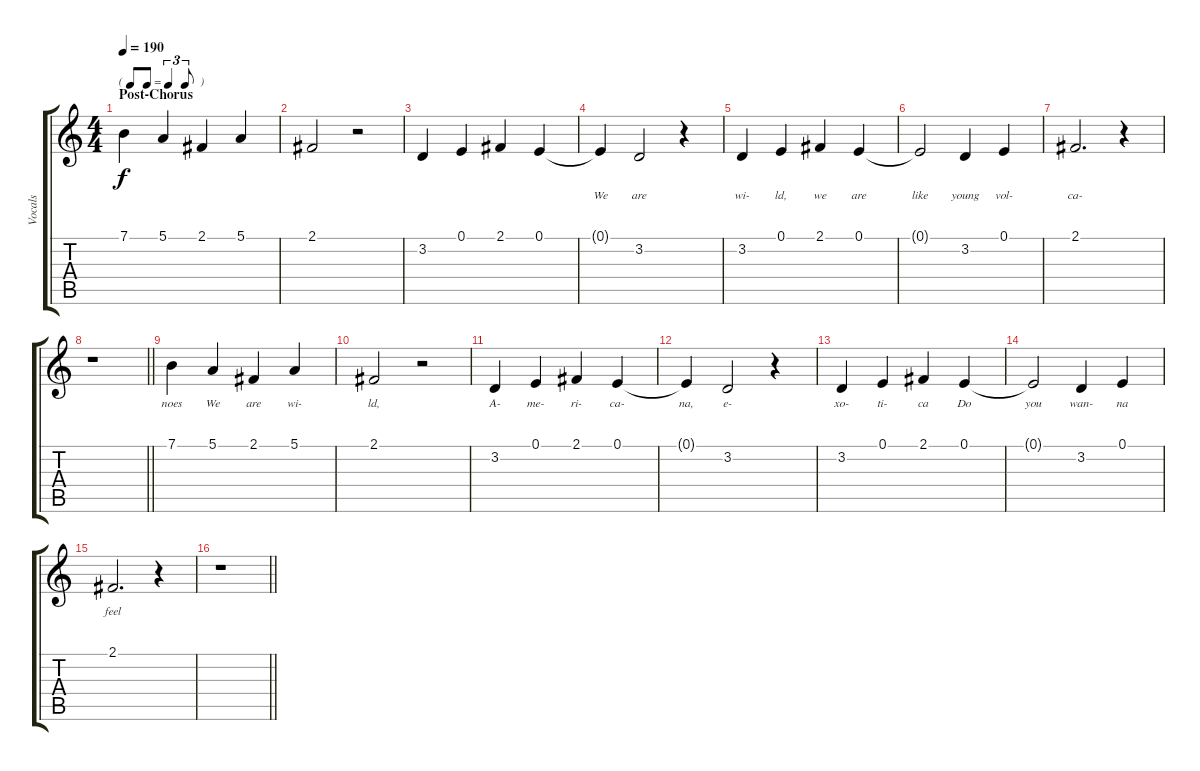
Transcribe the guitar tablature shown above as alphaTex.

\track ("Vocals" "Vocals") {instrument bassoon}
\staff {score tabs}
\tuning (E4 B3 G3 D3 A2 E2) {hide}
\ts (4 4)
\tf triplet8th
\section ("" "Post-Chorus")
\tempo 190
\clef g2
\ks c
7.1.4{lyrics (0 "") lyrics (1 "") lyrics (2 "") lyrics (3 "") lyrics (4 "") dy f} 5.1.4{lyrics (0 "") lyrics (1 "") lyrics (2 "") lyrics (3 "") lyrics (4 "")} 2.1.4{lyrics (0 "") lyrics (1 "") lyrics (2 "") lyrics (3 "") lyrics (4 "")} 5.1.4{lyrics (0 "") lyrics (1 "") lyrics (2 "") lyrics (3 "") lyrics (4 "")} |
2.1.2{lyrics (0 "") lyrics (1 "") lyrics (2 "") lyrics (3 "") lyrics (4 "")} r.2 |
3.2.4{lyrics (0 "") lyrics (1 "") lyrics (2 "") lyrics (3 "") lyrics (4 "")} 0.1.4{lyrics (0 "") lyrics (1 "") lyrics (2 "") lyrics (3 "") lyrics (4 "")} 2.1.4{lyrics (0 "") lyrics (1 "") lyrics (2 "") lyrics (3 "") lyrics (4 "")} 0.1.4{lyrics (0 "") lyrics (1 "") lyrics (2 "") lyrics (3 "") lyrics (4 "")} |
0.1{t}.4{lyrics (0 "We") lyrics (1 "") lyrics (2 "") lyrics (3 "") lyrics (4 "")} 3.2.2{lyrics (0 "are") lyrics (1 "") lyrics (2 "") lyrics (3 "") lyrics (4 "")} r.4 |
3.2.4{lyrics (0 "wi-") lyrics (1 "") lyrics (2 "") lyrics (3 "") lyrics (4 "")} 0.1.4{lyrics (0 "ld,") lyrics (1 "") lyrics (2 "") lyrics (3 "") lyrics (4 "")} 2.1.4{lyrics (0 "we") lyrics (1 "") lyrics (2 "") lyrics (3 "") lyrics (4 "")} 0.1.4{lyrics (0 "are") lyrics (1 "") lyrics (2 "") lyrics (3 "") lyrics (4 "")} |
0.1{t}.2{lyrics (0 "like") lyrics (1 "") lyrics (2 "") lyrics (3 "") lyrics (4 "")} 3.2.4{lyrics (0 "young") lyrics (1 "") lyrics (2 "") lyrics (3 "") lyrics (4 "")} 0.1.4{lyrics (0 "vol-") lyrics (1 "") lyrics (2 "") lyrics (3 "") lyrics (4 "")} |
2.1.2{d lyrics (0 "ca-") lyrics (1 "") lyrics (2 "") lyrics (3 "") lyrics (4 "")} r.4 |
\barLineRight lightlight
r.1 |
7.1.4{lyrics (0 "noes") lyrics (1 "") lyrics (2 "") lyrics (3 "") lyrics (4 "")} 5.1.4{lyrics (0 "We") lyrics (1 "") lyrics (2 "") lyrics (3 "") lyrics (4 "")} 2.1.4{lyrics (0 "are") lyrics (1 "") lyrics (2 "") lyrics (3 "") lyrics (4 "")} 5.1.4{lyrics (0 "wi-") lyrics (1 "") lyrics (2 "") lyrics (3 "") lyrics (4 "")} |
2.1.2{lyrics (0 "ld,") lyrics (1 "") lyrics (2 "") lyrics (3 "") lyrics (4 "")} r.2 |
3.2.4{lyrics (0 "A-") lyrics (1 "") lyrics (2 "") lyrics (3 "") lyrics (4 "")} 0.1.4{lyrics (0 "me-") lyrics (1 "") lyrics (2 "") lyrics (3 "") lyrics (4 "")} 2.1.4{lyrics (0 "ri-") lyrics (1 "") lyrics (2 "") lyrics (3 "") lyrics (4 "")} 0.1.4{lyrics (0 "ca-") lyrics (1 "") lyrics (2 "") lyrics (3 "") lyrics (4 "")} |
0.1{t}.4{lyrics (0 "na,") lyrics (1 "") lyrics (2 "") lyrics (3 "") lyrics (4 "")} 3.2.2{lyrics (0 "e-") lyrics (1 "") lyrics (2 "") lyrics (3 "") lyrics (4 "")} r.4 |
3.2.4{lyrics (0 "xo-") lyrics (1 "") lyrics (2 "") lyrics (3 "") lyrics (4 "")} 0.1.4{lyrics (0 "ti-") lyrics (1 "") lyrics (2 "") lyrics (3 "") lyrics (4 "")} 2.1.4{lyrics (0 "ca") lyrics (1 "") lyrics (2 "") lyrics (3 "") lyrics (4 "")} 0.1.4{lyrics (0 "Do") lyrics (1 "") lyrics (2 "") lyrics (3 "") lyrics (4 "")} |
0.1{t}.2{lyrics (0 "you") lyrics (1 "") lyrics (2 "") lyrics (3 "") lyrics (4 "")} 3.2.4{lyrics (0 "wan-") lyrics (1 "") lyrics (2 "") lyrics (3 "") lyrics (4 "")} 0.1.4{lyrics (0 "na") lyrics (1 "") lyrics (2 "") lyrics (3 "") lyrics (4 "")} |
2.1.2{d lyrics (0 "feel") lyrics (1 "") lyrics (2 "") lyrics (3 "") lyrics (4 "")} r.4 |
\barLineRight lightlight
r.1
